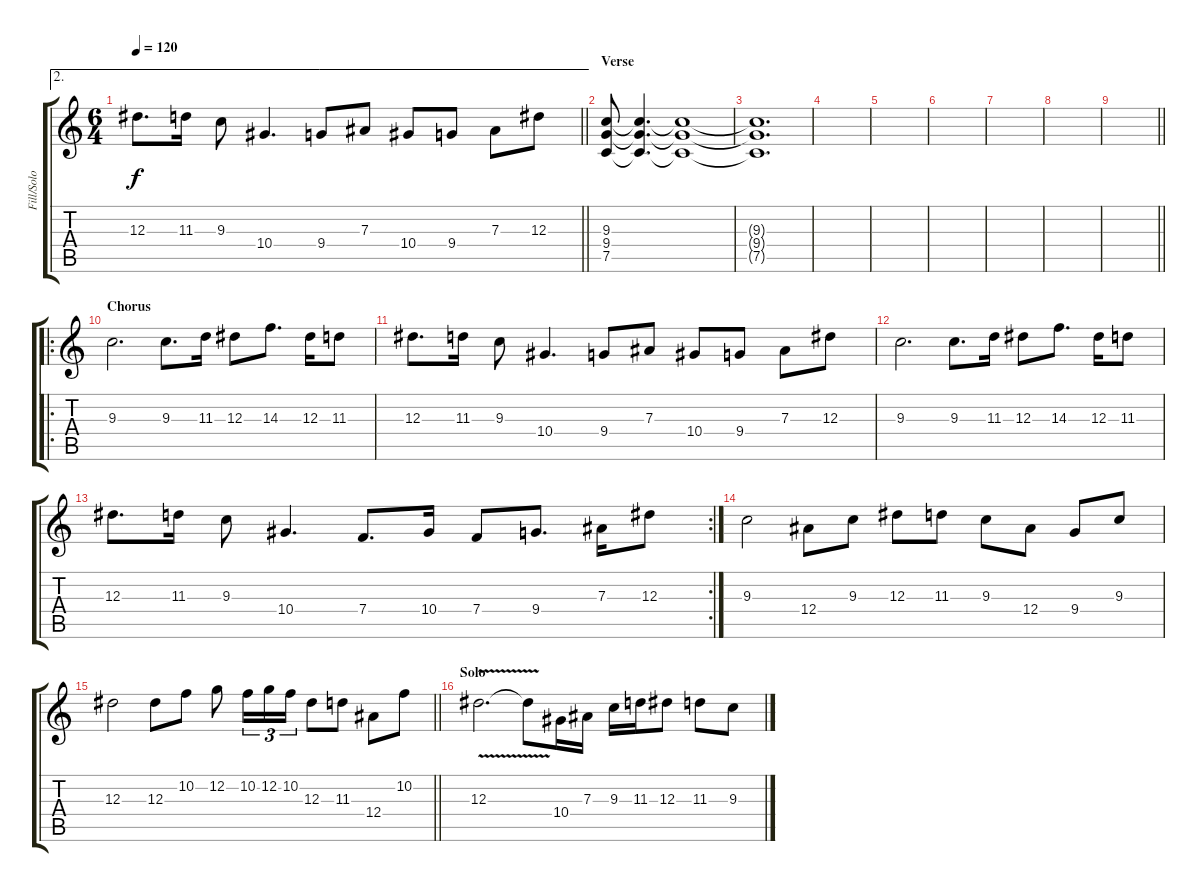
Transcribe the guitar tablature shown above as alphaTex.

\track ("Fill/Solo" "Fill/Solo") {instrument acousticguitarsteel}
\staff {score tabs}
\tuning (C4 G3 Eb3 Bb2 F2 C2) {hide}
\ae 2
\ts (6 4)
\tempo 120
\clef g2
\barLineRight lightlight
\ks c
12.3.8{d dy f} 11.3.16 9.3.8 10.4.4{d} 9.4.8 7.3.8 10.4.8 9.4.8 7.3.8 12.3.8 |
\section ("" "Verse")
(9.3 9.4 7.5).8{volume 13} (9.3{t} 9.4{t} 7.5{t}).4{d volume 0} (9.3{t} 9.4{t} 7.5{t}).1 |
(9.3{t} 9.4{t} 7.5{t}).1{d} |
|
|
|
|
|
\barLineRight lightlight
|
\ro
\section ("" "Chorus")
9.3.2{d volume 13} 9.3.8{d} 11.3.16 12.3.8 14.3.8{d} 12.3.16 11.3.8 |
12.3.8{d} 11.3.16 9.3.8 10.4.4{d} 9.4.8 7.3.8 10.4.8 9.4.8 7.3.8 12.3.8 |
9.3.2{d} 9.3.8{d} 11.3.16 12.3.8 14.3.8{d} 12.3.16 11.3.8 |
\rc 2
12.3.8{d} 11.3.16 9.3.8 10.4.4{d} 7.4.8{d} 10.4.16 7.4.8 9.4.8{d} 7.3.16 12.3.8 |
9.3.2{volume 13} 12.4.8 9.3.8 12.3.8 11.3.8 9.3.8 12.4.8 9.4.8 9.3.8 |
\barLineRight lightlight
12.3.2 12.3.8 10.2.8 12.2.8 10.2.16{tu (3 2)} 12.2.16{tu (3 2)} 10.2.16{tu (3 2)} 12.3.8 11.3.8 12.4.8 10.2.8 |
\section ("" "Solo")
12.3{v}.2{d} 12.3{t}.8 10.4.16 7.3.16 9.3.16 11.3.16 12.3.8 11.3.8 9.3.8
